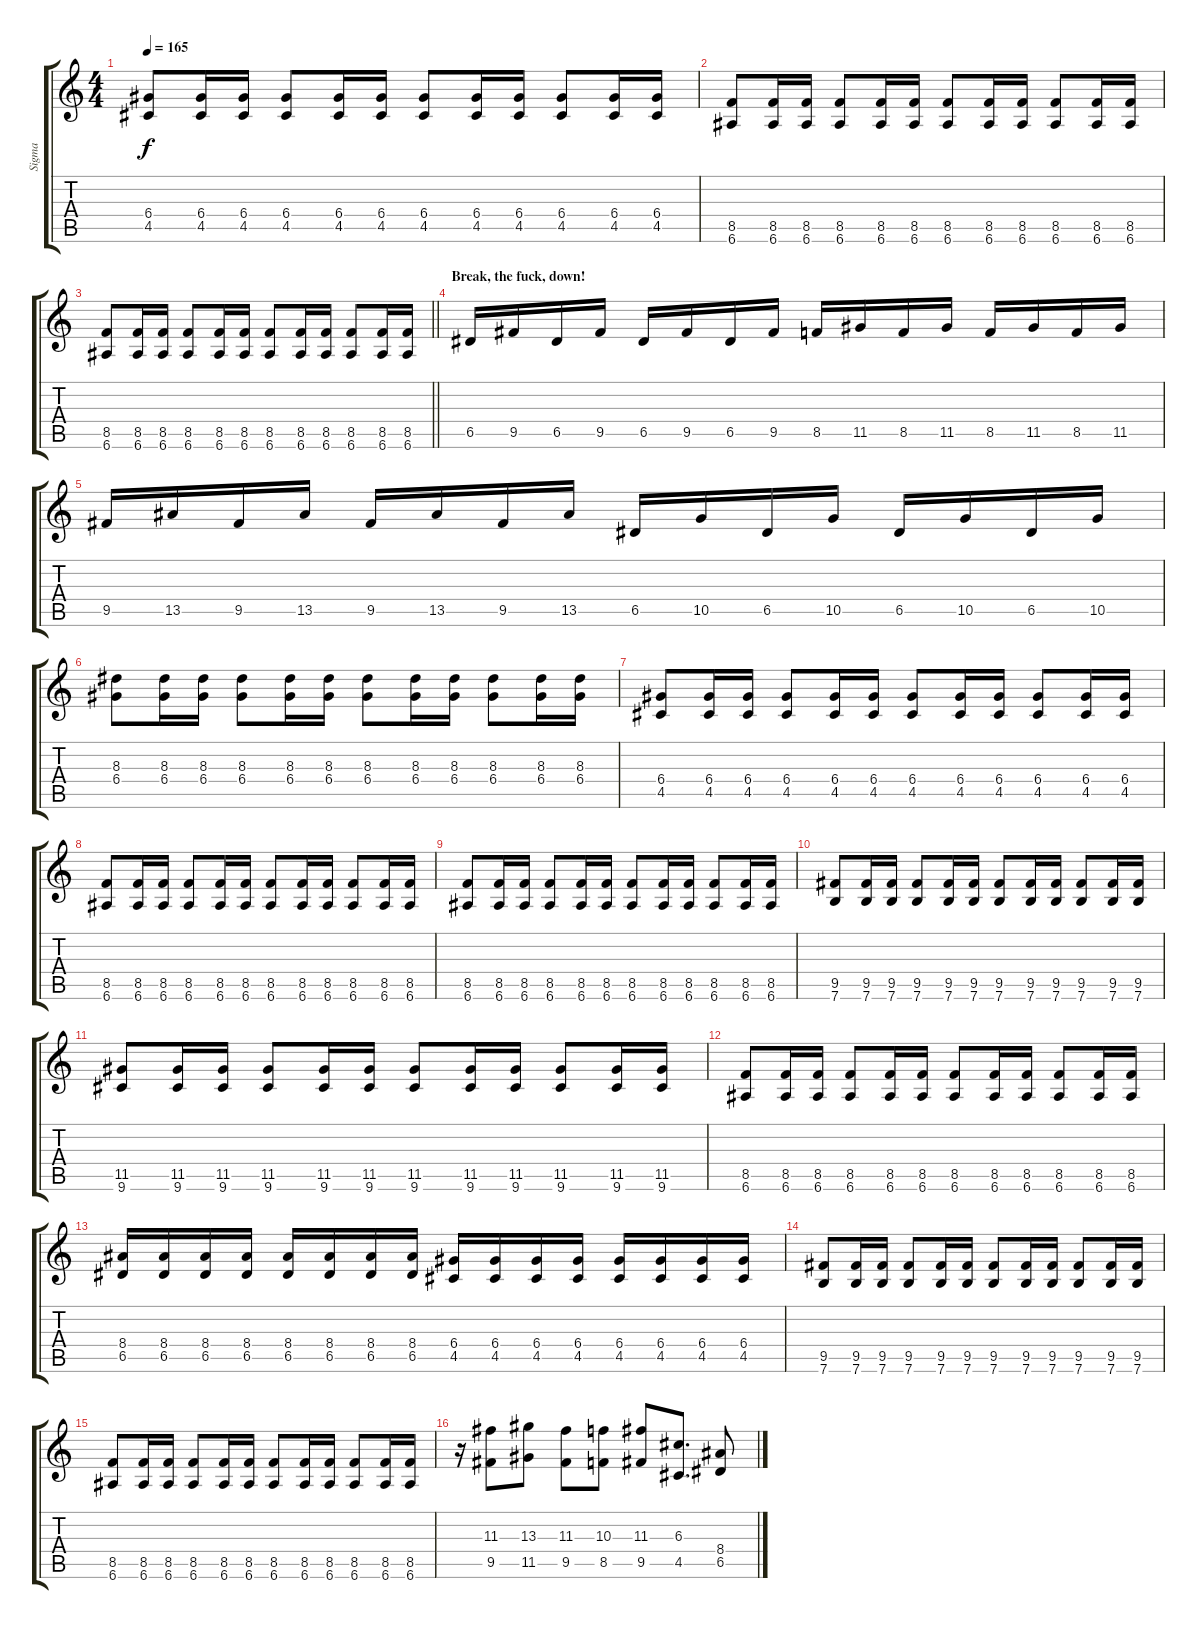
\track ("Sigma" "Sigma") {instrument overdrivenguitar}
\staff {score tabs}
\tuning (E4 B3 G3 D3 A2 E2) {hide}
\ts (4 4)
\tempo 165
\clef g2
\ks c
(6.4 4.5).8{dy f} (6.4 4.5).16 (6.4 4.5).16 (6.4 4.5).8 (6.4 4.5).16 (6.4 4.5).16 (6.4 4.5).8 (6.4 4.5).16 (6.4 4.5).16 (6.4 4.5).8 (6.4 4.5).16 (6.4 4.5).16 |
(8.5 6.6).8 (8.5 6.6).16 (8.5 6.6).16 (8.5 6.6).8 (8.5 6.6).16 (8.5 6.6).16 (8.5 6.6).8 (8.5 6.6).16 (8.5 6.6).16 (8.5 6.6).8 (8.5 6.6).16 (8.5 6.6).16 |
\barLineRight lightlight
(8.5 6.6).8 (8.5 6.6).16 (8.5 6.6).16 (8.5 6.6).8 (8.5 6.6).16 (8.5 6.6).16 (8.5 6.6).8 (8.5 6.6).16 (8.5 6.6).16 (8.5 6.6).8 (8.5 6.6).16 (8.5 6.6).16 |
\section ("" "Break, the fuck, down!")
6.5.16 9.5.16 6.5.16 9.5.16 6.5.16 9.5.16 6.5.16 9.5.16 8.5.16 11.5.16 8.5.16 11.5.16 8.5.16 11.5.16 8.5.16 11.5.16 |
9.5.16 13.5.16 9.5.16 13.5.16 9.5.16 13.5.16 9.5.16 13.5.16 6.5.16 10.5.16 6.5.16 10.5.16 6.5.16 10.5.16 6.5.16 10.5.16 |
(8.3 6.4).8 (8.3 6.4).16 (8.3 6.4).16 (8.3 6.4).8 (8.3 6.4).16 (8.3 6.4).16 (8.3 6.4).8 (8.3 6.4).16 (8.3 6.4).16 (8.3 6.4).8 (8.3 6.4).16 (8.3 6.4).16 |
(6.4 4.5).8 (6.4 4.5).16 (6.4 4.5).16 (6.4 4.5).8 (6.4 4.5).16 (6.4 4.5).16 (6.4 4.5).8 (6.4 4.5).16 (6.4 4.5).16 (6.4 4.5).8 (6.4 4.5).16 (6.4 4.5).16 |
(8.5 6.6).8 (8.5 6.6).16 (8.5 6.6).16 (8.5 6.6).8 (8.5 6.6).16 (8.5 6.6).16 (8.5 6.6).8 (8.5 6.6).16 (8.5 6.6).16 (8.5 6.6).8 (8.5 6.6).16 (8.5 6.6).16 |
(8.5 6.6).8 (8.5 6.6).16 (8.5 6.6).16 (8.5 6.6).8 (8.5 6.6).16 (8.5 6.6).16 (8.5 6.6).8 (8.5 6.6).16 (8.5 6.6).16 (8.5 6.6).8 (8.5 6.6).16 (8.5 6.6).16 |
(9.5 7.6).8 (9.5 7.6).16 (9.5 7.6).16 (9.5 7.6).8 (9.5 7.6).16 (9.5 7.6).16 (9.5 7.6).8 (9.5 7.6).16 (9.5 7.6).16 (9.5 7.6).8 (9.5 7.6).16 (9.5 7.6).16 |
(11.5 9.6).8 (11.5 9.6).16 (11.5 9.6).16 (11.5 9.6).8 (11.5 9.6).16 (11.5 9.6).16 (11.5 9.6).8 (11.5 9.6).16 (11.5 9.6).16 (11.5 9.6).8 (11.5 9.6).16 (11.5 9.6).16 |
(8.5 6.6).8 (8.5 6.6).16 (8.5 6.6).16 (8.5 6.6).8 (8.5 6.6).16 (8.5 6.6).16 (8.5 6.6).8 (8.5 6.6).16 (8.5 6.6).16 (8.5 6.6).8 (8.5 6.6).16 (8.5 6.6).16 |
(8.4 6.5).16 (8.4 6.5).16 (8.4 6.5).16 (8.4 6.5).16 (8.4 6.5).16 (8.4 6.5).16 (8.4 6.5).16 (8.4 6.5).16 (6.4 4.5).16 (6.4 4.5).16 (6.4 4.5).16 (6.4 4.5).16 (6.4 4.5).16 (6.4 4.5).16 (6.4 4.5).16 (6.4 4.5).16 |
(9.5 7.6).8 (9.5 7.6).16 (9.5 7.6).16 (9.5 7.6).8 (9.5 7.6).16 (9.5 7.6).16 (9.5 7.6).8 (9.5 7.6).16 (9.5 7.6).16 (9.5 7.6).8 (9.5 7.6).16 (9.5 7.6).16 |
(8.5 6.6).8 (8.5 6.6).16 (8.5 6.6).16 (8.5 6.6).8 (8.5 6.6).16 (8.5 6.6).16 (8.5 6.6).8 (8.5 6.6).16 (8.5 6.6).16 (8.5 6.6).8 (8.5 6.6).16 (8.5 6.6).16 |
r.16 (11.3 9.5).8 (13.3 11.5).8 (11.3 9.5).8 (10.3 8.5).8 (11.3 9.5).8 (6.3 4.5).8{d} (8.4 6.5).8
